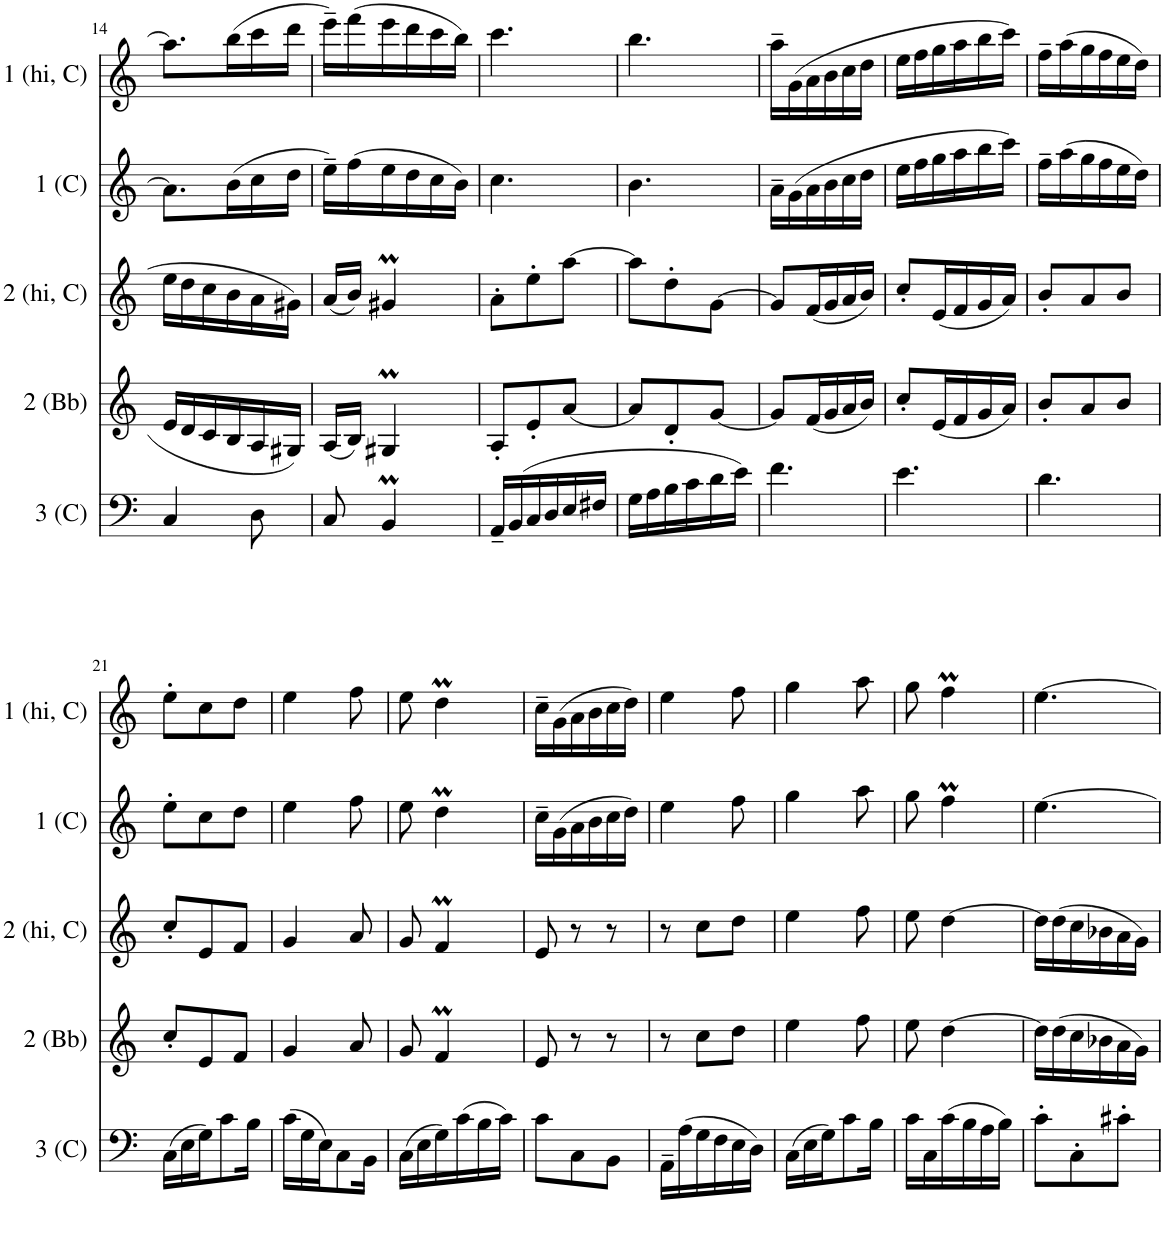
**kern	**kern	**kern	**kern	**kern
*part5	*part4	*part3	*part2	*part1
*staff5	*staff4	*staff3	*staff2	*staff1
*I"Part 3 in C	*I"Part 2 in Bb	*I"Part 2 (Higher) in C	*I"Part 1 in C	*I"Part 1 (Higher) in C
*I'3 (C)	*I'2 (Bb)	*I'2 (hi, C)	*I'1 (C)	*I'1 (hi, C)
!!LO:PB:g=z
*clefF4	*clefG2	*clefG2	*clefG2	*clefG2
*	*ITrd1c2	*	*	*
*k[]	*k[]	*k[]	*k[]	*k[]
*M3/8	*M3/8	*M3/8	*M3/8	*M3/8
=14	=14	=14	=14	=14
4C/	16e/LL	16ee\LL	8.a\L]	8.aa\L]
.	16d/	16dd\	.	.
.	16c/	16cc\	.	.
.	16B/	16b\	(16b\L	(16bb\L
8D\	16A/	16a\	16cc\	16ccc\
.	16G#X/JJ	16g#X\JJ	16dd\JJ	16ddd\JJ
=15	=15	=15	=15	=15
8C/	(16A/LL	(16a/LL	16ee~\LL)	16eee~\LL)
.	16B/JJ)	16b/JJ)	(16ff\	(16fff\
4BBm/	4G#Xm/	4g#Xm/	16ee\	16eee\
.	.	.	16dd\	16ddd\
.	.	.	16cc\	16ccc\
.	.	.	16b\JJ)	16bb\JJ)
=16	=16	=16	=16	=16
16AA~/LL	8A'/L	8a'\L	4.cc\	4.ccc\
(16BB/	.	.	.	.
16C/	8e'/	8ee'\	.	.
16D/	.	.	.	.
16E/	[8a/J	[8aa\J	.	.
16F#X/JJ	.	.	.	.
=17	=17	=17	=17	=17
16G\LL	8a/L]	8aa\L]	4.b\	4.bb\
16A\	.	.	.	.
16B\	8d'/	8dd'\	.	.
16c\	.	.	.	.
16d\	[8g/J	[8g\J	.	.
16e\JJ)	.	.	.	.
=18	=18	=18	=18	=18
4.f\	8g/L]	8g/L]	16a~\LL	16aa~\LL
.	.	.	(16g\	(16g\
.	(16f/L	(16f/L	16a\	16a\
.	16g/	16g/	16b\	16b\
.	16a/	16a/	16cc\	16cc\
.	16b/JJ)	16b/JJ)	16dd\JJ	16dd\JJ
=19	=19	=19	=19	=19
4.e\	8cc'/L	8cc'/L	16ee\LL	16ee\LL
.	.	.	16ff\	16ff\
.	(16e/L	(16e/L	16gg\	16gg\
.	16f/	16f/	16aa\	16aa\
.	16g/	16g/	16bb\	16bb\
.	16a/JJ)	16a/JJ)	16ccc\JJ)	16ccc\JJ)
=20	=20	=20	=20	=20
4.d\	8b'/L	8b'/L	16ff~\LL	16ff~\LL
.	.	.	(16aa\	(16aa\
.	8a/	8a/	16gg\	16gg\
.	.	.	16ff\	16ff\
.	8b/J	8b/J	16ee\	16ee\
.	.	.	16dd\JJ)	16dd\JJ)
!!LO:LB:g=z
=21	=21	=21	=21	=21
(16C\LL	8cc'/L	8cc'/L	8ee'\L	8ee'\L
16E\	.	.	.	.
16G\J)	8e/	8e/	8cc\	8cc\
8c\	.	.	.	.
.	8f/J	8f/J	8dd\J	8dd\J
16B\Jk	.	.	.	.
=22	=22	=22	=22	=22
(16c\LL	4g/	4g/	4ee\	4ee\
16G\	.	.	.	.
16E\J)	.	.	.	.
8C\	.	.	.	.
.	8a/	8a/	8ff\	8ff\
16BB\Jk	.	.	.	.
=23	=23	=23	=23	=23
(16C\LL	8g/	8g/	8ee\	8ee\
16E\	.	.	.	.
16G\)	4fM/	4fM/	4ddM\	4ddM\
(16c\	.	.	.	.
16B\	.	.	.	.
16c\JJ)	.	.	.	.
=24	=24	=24	=24	=24
8c\L	8e/	8e/	16cc~\LL	16cc~\LL
.	.	.	(16g\	(16g\
8C\	8r	8r	16a\	16a\
.	.	.	16b\	16b\
8BB\J	8r	8r	16cc\	16cc\
.	.	.	16dd\JJ)	16dd\JJ)
=25	=25	=25	=25	=25
16AA~\LL	8r	8r	4ee\	4ee\
(16A\	.	.	.	.
16G\	8cc\L	8cc\L	.	.
16F\	.	.	.	.
16E\	8dd\J	8dd\J	8ff\	8ff\
16D\JJ)	.	.	.	.
=26	=26	=26	=26	=26
(16C\LL	4ee\	4ee\	4gg\	4gg\
16E\	.	.	.	.
16G\J)	.	.	.	.
8c\	.	.	.	.
.	8ff\	8ff\	8aa\	8aa\
16B\Jk	.	.	.	.
=27	=27	=27	=27	=27
16c\LL	8ee\	8ee\	8gg\	8gg\
16C\	.	.	.	.
(16c\	[4dd\	[4dd\	4ffM\	4ffM\
16B\	.	.	.	.
16A\	.	.	.	.
16B\JJ)	.	.	.	.
=28	=28	=28	=28	=28
8c'\L	16dd\LL]	16dd\LL]	[4.ee\	[4.ee\
.	(16dd\	(16dd\	.	.
8C'\	16cc\	16cc\	.	.
.	16b-X\	16b-X\	.	.
8c#X'\J	16a\	16a\	.	.
.	16g\JJ)	16g\JJ)	.	.
=	=	=	=	=
*-	*-	*-	*-	*-
